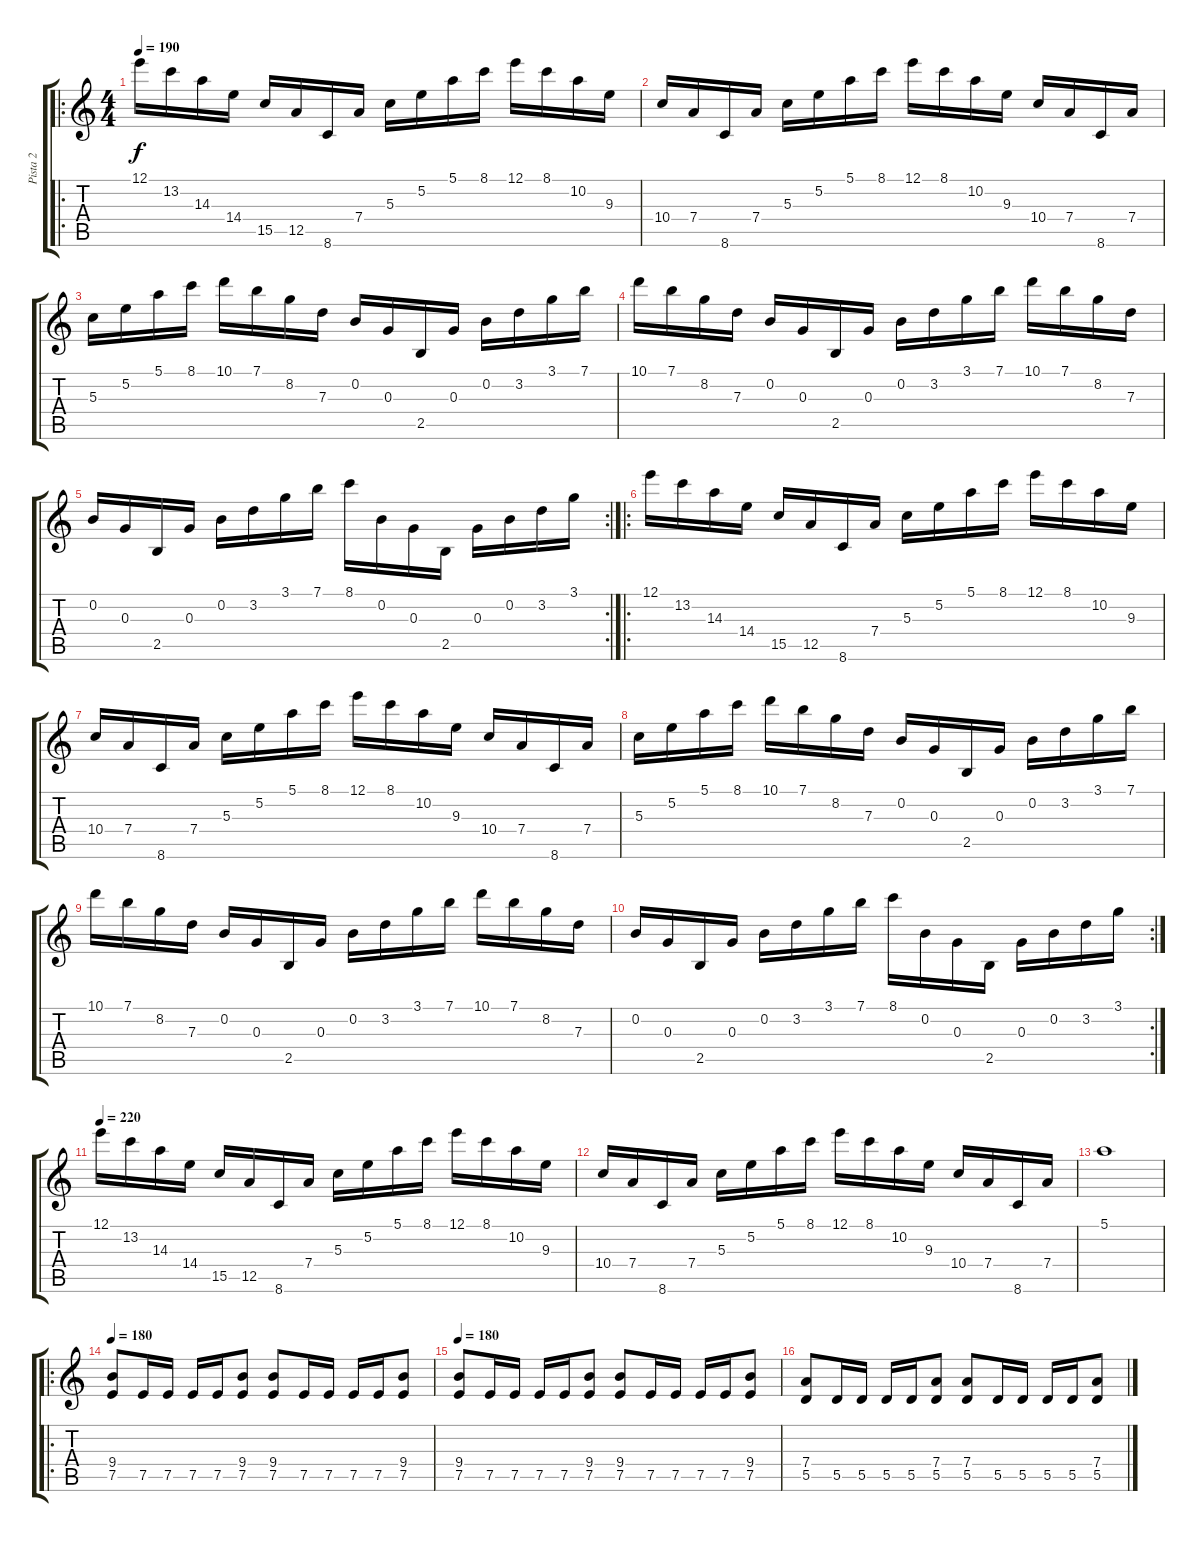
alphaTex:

\track ("Pista 2" "Pista 2") {instrument distortionguitar}
\staff {score tabs}
\tuning (E4 B3 G3 D3 A2 E2) {hide}
\ro
\ts (4 4)
\tempo 190
\clef g2
\ks c
12.1.16{dy f instrument distortionguitar} 13.2.16 14.3.16 14.4.16 15.5.16 12.5.16 8.6.16 7.4.16 5.3.16 5.2.16 5.1.16 8.1.16 12.1.16 8.1.16 10.2.16 9.3.16 |
10.4.16 7.4.16 8.6.16 7.4.16 5.3.16 5.2.16 5.1.16 8.1.16 12.1.16 8.1.16 10.2.16 9.3.16 10.4.16 7.4.16 8.6.16 7.4.16 |
5.3.16 5.2.16 5.1.16 8.1.16 10.1.16 7.1.16 8.2.16 7.3.16 0.2.16 0.3.16 2.5.16 0.3.16 0.2.16 3.2.16 3.1.16 7.1.16 |
10.1.16 7.1.16 8.2.16 7.3.16 0.2.16 0.3.16 2.5.16 0.3.16 0.2.16 3.2.16 3.1.16 7.1.16 10.1.16 7.1.16 8.2.16 7.3.16 |
\rc 2
0.2.16 0.3.16 2.5.16 0.3.16 0.2.16 3.2.16 3.1.16 7.1.16 8.1.16 0.2.16 0.3.16 2.5.16 0.3.16 0.2.16 3.2.16 3.1.16 |
\ro
12.1.16 13.2.16 14.3.16 14.4.16 15.5.16 12.5.16 8.6.16 7.4.16 5.3.16 5.2.16 5.1.16 8.1.16 12.1.16 8.1.16 10.2.16 9.3.16 |
10.4.16 7.4.16 8.6.16 7.4.16 5.3.16 5.2.16 5.1.16 8.1.16 12.1.16 8.1.16 10.2.16 9.3.16 10.4.16 7.4.16 8.6.16 7.4.16 |
5.3.16 5.2.16 5.1.16 8.1.16 10.1.16 7.1.16 8.2.16 7.3.16 0.2.16 0.3.16 2.5.16 0.3.16 0.2.16 3.2.16 3.1.16 7.1.16 |
10.1.16 7.1.16 8.2.16 7.3.16 0.2.16 0.3.16 2.5.16 0.3.16 0.2.16 3.2.16 3.1.16 7.1.16 10.1.16 7.1.16 8.2.16 7.3.16 |
\rc 2
0.2.16 0.3.16 2.5.16 0.3.16 0.2.16 3.2.16 3.1.16 7.1.16 8.1.16 0.2.16 0.3.16 2.5.16 0.3.16 0.2.16 3.2.16 3.1.16 |
\tempo 220
12.1.16 13.2.16 14.3.16 14.4.16 15.5.16 12.5.16 8.6.16 7.4.16 5.3.16 5.2.16 5.1.16 8.1.16 12.1.16 8.1.16 10.2.16 9.3.16 |
10.4.16 7.4.16 8.6.16 7.4.16 5.3.16 5.2.16 5.1.16 8.1.16 12.1.16 8.1.16 10.2.16 9.3.16 10.4.16 7.4.16 8.6.16 7.4.16 |
5.1.1 |
\ro
\tempo 180
(9.4 7.5).8 7.5.16 7.5.16 7.5.16 7.5.16 (9.4 7.5).8 (9.4 7.5).8 7.5.16 7.5.16 7.5.16 7.5.16 (9.4 7.5).8 |
\tempo 180
(9.4 7.5).8 7.5.16 7.5.16 7.5.16 7.5.16 (9.4 7.5).8 (9.4 7.5).8 7.5.16 7.5.16 7.5.16 7.5.16 (9.4 7.5).8 |
(7.4 5.5).8 5.5.16 5.5.16 5.5.16 5.5.16 (7.4 5.5).8 (7.4 5.5).8 5.5.16 5.5.16 5.5.16 5.5.16 (7.4 5.5).8
